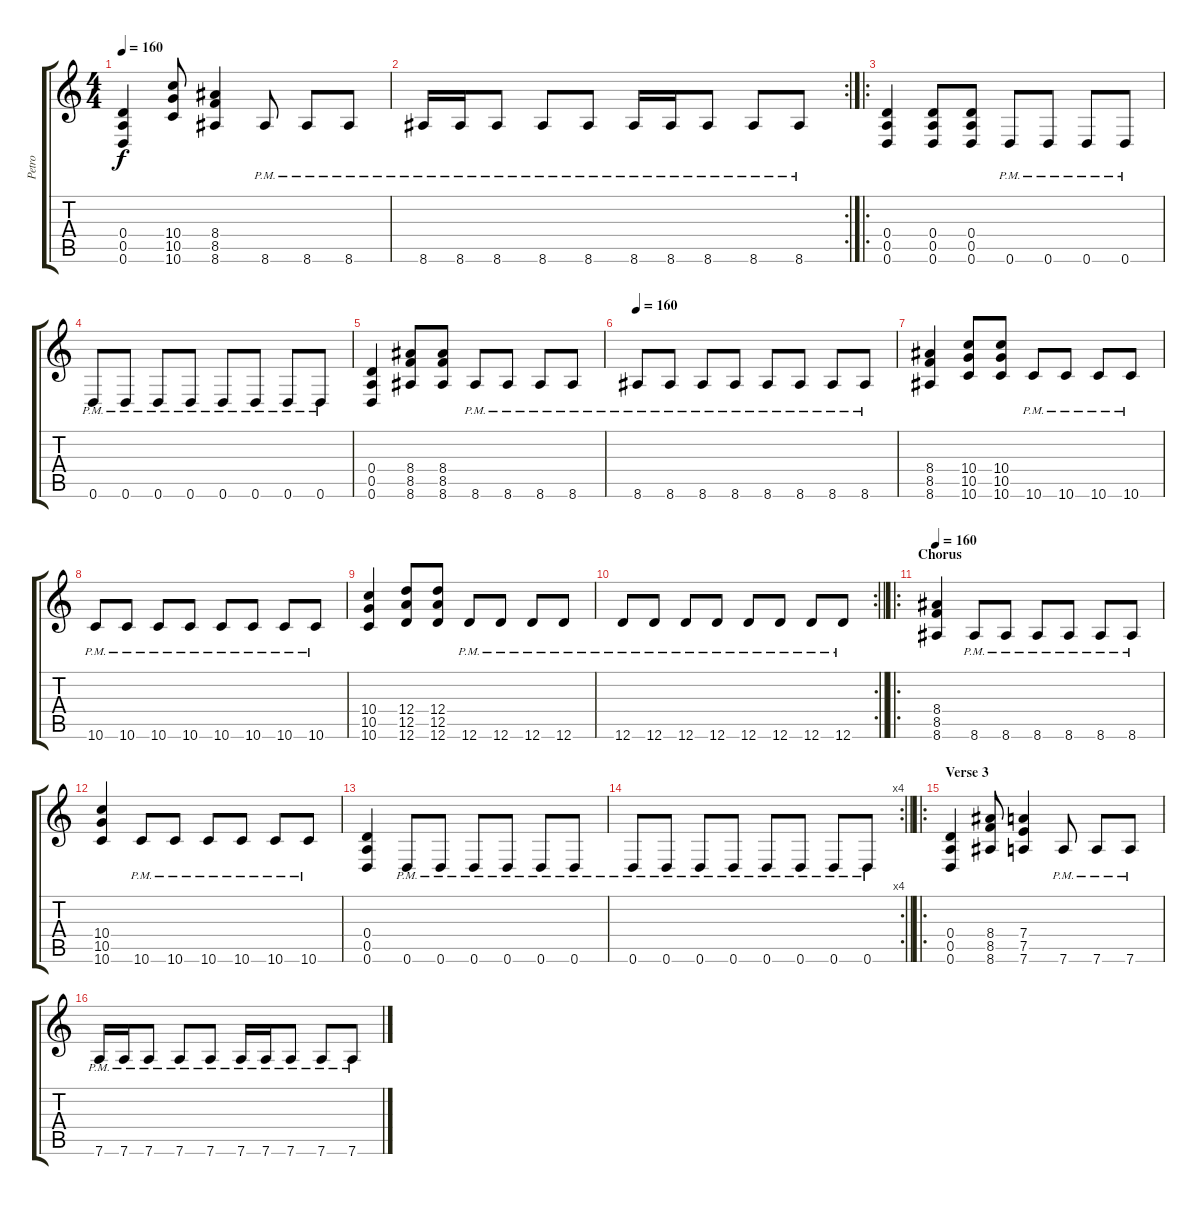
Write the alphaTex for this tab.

\track ("Petro" "Petro") {instrument electricguitarclean}
\staff {score tabs}
\tuning (E4 B3 G3 D3 A2 D2) {hide}
\ts (4 4)
\tempo 160
\clef g2
\ks c
(0.4 0.5 0.6).4{dy f} (10.4 10.5 10.6).8 (8.4 8.5 8.6).4 8.6{pm}.8 8.6{pm}.8 8.6{pm}.8 |
\rc 2
8.6{pm}.16 8.6{pm}.16 8.6{pm}.8 8.6{pm}.8 8.6{pm}.8 8.6{pm}.16 8.6{pm}.16 8.6{pm}.8 8.6{pm}.8 8.6{pm}.8 |
\ro
(0.4 0.5 0.6).4 (0.4 0.5 0.6).8 (0.4 0.5 0.6).8 0.6{pm}.8 0.6{pm}.8 0.6{pm}.8 0.6{pm}.8 |
0.6{pm}.8 0.6{pm}.8 0.6{pm}.8 0.6{pm}.8 0.6{pm}.8 0.6{pm}.8 0.6{pm}.8 0.6{pm}.8 |
(0.4 0.5 0.6).4 (8.4 8.5 8.6).8 (8.4 8.5 8.6).8 8.6{pm}.8 8.6{pm}.8 8.6{pm}.8 8.6{pm}.8 |
\tempo 160
8.6{pm}.8 8.6{pm}.8 8.6{pm}.8 8.6{pm}.8 8.6{pm}.8 8.6{pm}.8 8.6{pm}.8 8.6{pm}.8 |
(8.4 8.5 8.6).4 (10.4 10.5 10.6).8 (10.4 10.5 10.6).8 10.6{pm}.8 10.6{pm}.8 10.6{pm}.8 10.6{pm}.8 |
10.6{pm}.8 10.6{pm}.8 10.6{pm}.8 10.6{pm}.8 10.6{pm}.8 10.6{pm}.8 10.6{pm}.8 10.6{pm}.8 |
(10.4 10.5 10.6).4 (12.4 12.5 12.6).8 (12.4 12.5 12.6).8 12.6{pm}.8 12.6{pm}.8 12.6{pm}.8 12.6{pm}.8 |
\rc 2
\barLineRight lightlight
12.6{pm}.8 12.6{pm}.8 12.6{pm}.8 12.6{pm}.8 12.6{pm}.8 12.6{pm}.8 12.6{pm}.8 12.6{pm}.8 |
\ro
\section ("" "Chorus")
\tempo 160
(8.4 8.5 8.6).4 8.6{pm}.8 8.6{pm}.8 8.6{pm}.8 8.6{pm}.8 8.6{pm}.8 8.6{pm}.8 |
(10.4 10.5 10.6).4 10.6{pm}.8 10.6{pm}.8 10.6{pm}.8 10.6{pm}.8 10.6{pm}.8 10.6{pm}.8 |
(0.4 0.5 0.6).4 0.6{pm}.8 0.6{pm}.8 0.6{pm}.8 0.6{pm}.8 0.6{pm}.8 0.6{pm}.8 |
\rc 4
\barLineRight lightlight
0.6{pm}.8 0.6{pm}.8 0.6{pm}.8 0.6{pm}.8 0.6{pm}.8 0.6{pm}.8 0.6{pm}.8 0.6{pm}.8 |
\ro
\section ("" "Verse 3")
(0.4 0.5 0.6).4 (8.4 8.5 8.6).8 (7.4 7.5 7.6).4 7.6{pm}.8 7.6{pm}.8 7.6{pm}.8 |
7.6{pm}.16 7.6{pm}.16 7.6{pm}.8 7.6{pm}.8 7.6{pm}.8 7.6{pm}.16 7.6{pm}.16 7.6{pm}.8 7.6{pm}.8 7.6{pm}.8
